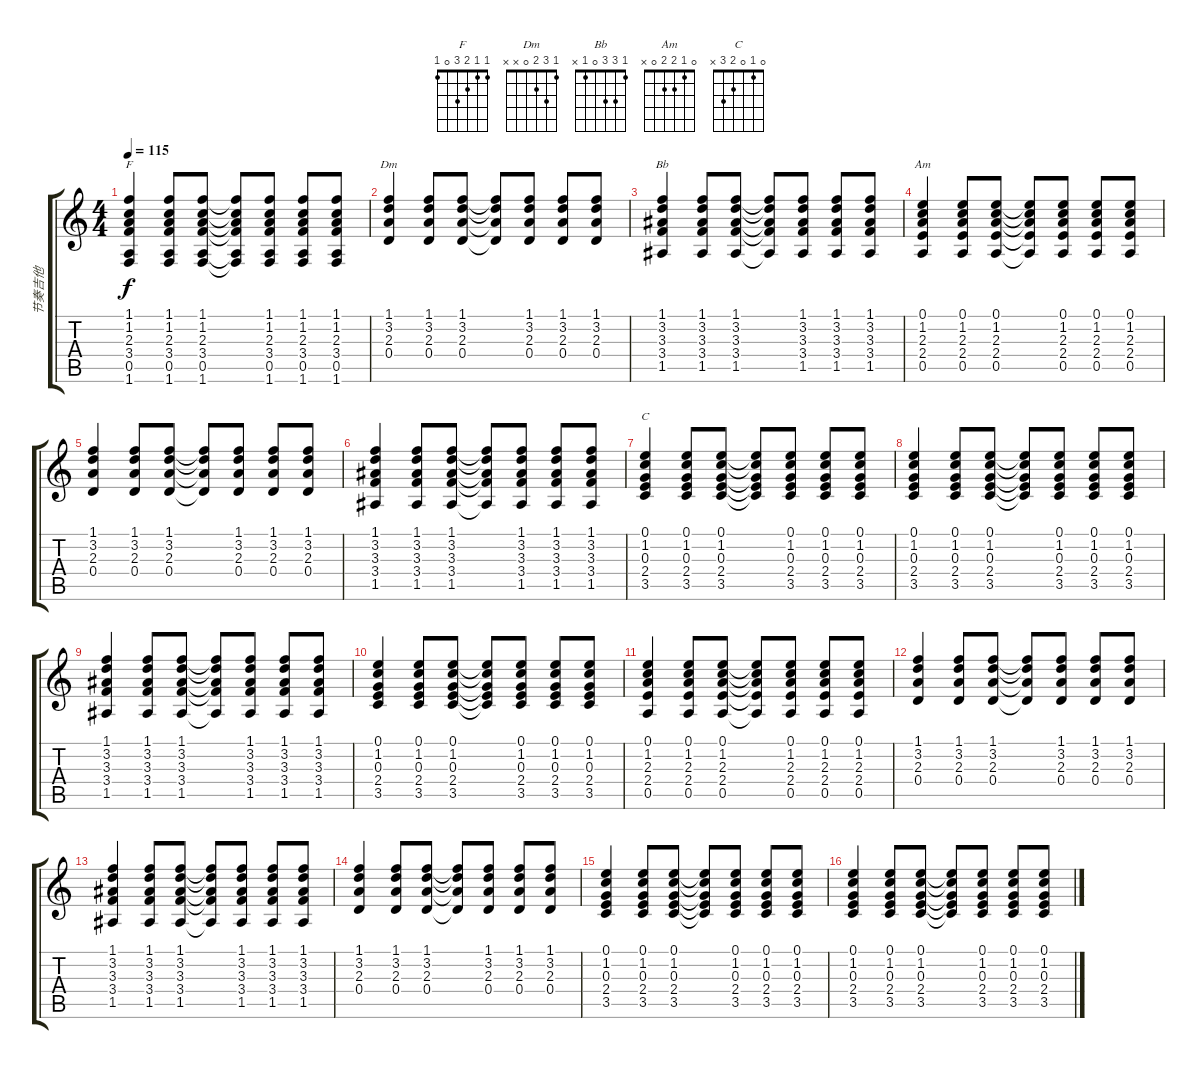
\track ("节奏吉他" "节奏吉他") {instrument acousticguitarsteel}
\staff {score tabs}
\tuning (E4 B3 G3 D3 A2 E2) {hide}
\chord ("F" 1 1 2 3 0 1)
\chord ("Dm" 1 3 2 0 x x)
\chord ("Bb" 1 3 3 0 1 x)
\chord ("Am" 0 1 2 2 0 x)
\chord ("C" 0 1 0 2 3 x)
\ts (4 4)
\tempo 115
\clef g2
\ks c
(1.1 1.2 2.3 3.4 0.5 1.6).4{ch "F" dy f} (1.1 1.2 2.3 3.4 0.5 1.6).8 (1.1 1.2 2.3 3.4 0.5 1.6).8 (1.1{t} 1.2{t} 2.3{t} 3.4{t} 0.5{t} 1.6{t}).8 (1.1 1.2 2.3 3.4 0.5 1.6).8 (1.1 1.2 2.3 3.4 0.5 1.6).8 (1.1 1.2 2.3 3.4 0.5 1.6).8 |
(1.1 3.2 2.3 0.4).4{ch "Dm"} (1.1 3.2 2.3 0.4).8 (1.1 3.2 2.3 0.4).8 (1.1{t} 3.2{t} 2.3{t} 0.4{t}).8 (1.1 3.2 2.3 0.4).8 (1.1 3.2 2.3 0.4).8 (1.1 3.2 2.3 0.4).8 |
(1.1 3.2 3.3 3.4 1.5).4{ch "Bb"} (1.1 3.2 3.3 3.4 1.5).8 (1.1 3.2 3.3 3.4 1.5).8 (1.1{t} 3.2{t} 3.3{t} 3.4{t} 1.5{t}).8 (1.1 3.2 3.3 3.4 1.5).8 (1.1 3.2 3.3 3.4 1.5).8 (1.1 3.2 3.3 3.4 1.5).8 |
(0.1 1.2 2.3 2.4 0.5).4{ch "Am"} (0.1 1.2 2.3 2.4 0.5).8 (0.1 1.2 2.3 2.4 0.5).8 (0.1{t} 1.2{t} 2.3{t} 2.4{t} 0.5{t}).8 (0.1 1.2 2.3 2.4 0.5).8 (0.1 1.2 2.3 2.4 0.5).8 (0.1 1.2 2.3 2.4 0.5).8 |
(1.1 3.2 2.3 0.4).4 (1.1 3.2 2.3 0.4).8 (1.1 3.2 2.3 0.4).8 (1.1{t} 3.2{t} 2.3{t} 0.4{t}).8 (1.1 3.2 2.3 0.4).8 (1.1 3.2 2.3 0.4).8 (1.1 3.2 2.3 0.4).8 |
(1.1 3.2 3.3 3.4 1.5).4 (1.1 3.2 3.3 3.4 1.5).8 (1.1 3.2 3.3 3.4 1.5).8 (1.1{t} 3.2{t} 3.3{t} 3.4{t} 1.5{t}).8 (1.1 3.2 3.3 3.4 1.5).8 (1.1 3.2 3.3 3.4 1.5).8 (1.1 3.2 3.3 3.4 1.5).8 |
(0.1 1.2 0.3 2.4 3.5).4{ch "C"} (0.1 1.2 0.3 2.4 3.5).8 (0.1 1.2 0.3 2.4 3.5).8 (0.1{t} 1.2{t} 0.3{t} 2.4{t} 3.5{t}).8 (0.1 1.2 0.3 2.4 3.5).8 (0.1 1.2 0.3 2.4 3.5).8 (0.1 1.2 0.3 2.4 3.5).8 |
(0.1 1.2 0.3 2.4 3.5).4 (0.1 1.2 0.3 2.4 3.5).8 (0.1 1.2 0.3 2.4 3.5).8 (0.1{t} 1.2{t} 0.3{t} 2.4{t} 3.5{t}).8 (0.1 1.2 0.3 2.4 3.5).8 (0.1 1.2 0.3 2.4 3.5).8 (0.1 1.2 0.3 2.4 3.5).8 |
(1.1 3.2 3.3 3.4 1.5).4 (1.1 3.2 3.3 3.4 1.5).8 (1.1 3.2 3.3 3.4 1.5).8 (1.1{t} 3.2{t} 3.3{t} 3.4{t} 1.5{t}).8 (1.1 3.2 3.3 3.4 1.5).8 (1.1 3.2 3.3 3.4 1.5).8 (1.1 3.2 3.3 3.4 1.5).8 |
(0.1 1.2 0.3 2.4 3.5).4 (0.1 1.2 0.3 2.4 3.5).8 (0.1 1.2 0.3 2.4 3.5).8 (0.1{t} 1.2{t} 0.3{t} 2.4{t} 3.5{t}).8 (0.1 1.2 0.3 2.4 3.5).8 (0.1 1.2 0.3 2.4 3.5).8 (0.1 1.2 0.3 2.4 3.5).8 |
(0.1 1.2 2.3 2.4 0.5).4 (0.1 1.2 2.3 2.4 0.5).8 (0.1 1.2 2.3 2.4 0.5).8 (0.1{t} 1.2{t} 2.3{t} 2.4{t} 0.5{t}).8 (0.1 1.2 2.3 2.4 0.5).8 (0.1 1.2 2.3 2.4 0.5).8 (0.1 1.2 2.3 2.4 0.5).8 |
(1.1 3.2 2.3 0.4).4 (1.1 3.2 2.3 0.4).8 (1.1 3.2 2.3 0.4).8 (1.1{t} 3.2{t} 2.3{t} 0.4{t}).8 (1.1 3.2 2.3 0.4).8 (1.1 3.2 2.3 0.4).8 (1.1 3.2 2.3 0.4).8 |
(1.1 3.2 3.3 3.4 1.5).4 (1.1 3.2 3.3 3.4 1.5).8 (1.1 3.2 3.3 3.4 1.5).8 (1.1{t} 3.2{t} 3.3{t} 3.4{t} 1.5{t}).8 (1.1 3.2 3.3 3.4 1.5).8 (1.1 3.2 3.3 3.4 1.5).8 (1.1 3.2 3.3 3.4 1.5).8 |
(1.1 3.2 2.3 0.4).4 (1.1 3.2 2.3 0.4).8 (1.1 3.2 2.3 0.4).8 (1.1{t} 3.2{t} 2.3{t} 0.4{t}).8 (1.1 3.2 2.3 0.4).8 (1.1 3.2 2.3 0.4).8 (1.1 3.2 2.3 0.4).8 |
(0.1 1.2 0.3 2.4 3.5).4 (0.1 1.2 0.3 2.4 3.5).8 (0.1 1.2 0.3 2.4 3.5).8 (0.1{t} 1.2{t} 0.3{t} 2.4{t} 3.5{t}).8 (0.1 1.2 0.3 2.4 3.5).8 (0.1 1.2 0.3 2.4 3.5).8 (0.1 1.2 0.3 2.4 3.5).8 |
(0.1 1.2 0.3 2.4 3.5).4 (0.1 1.2 0.3 2.4 3.5).8 (0.1 1.2 0.3 2.4 3.5).8 (0.1{t} 1.2{t} 0.3{t} 2.4{t} 3.5{t}).8 (0.1 1.2 0.3 2.4 3.5).8 (0.1 1.2 0.3 2.4 3.5).8 (0.1 1.2 0.3 2.4 3.5).8
